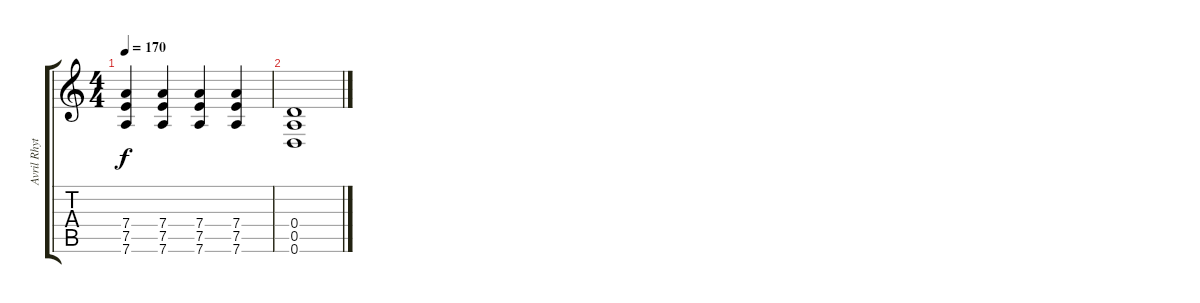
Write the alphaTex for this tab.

\track ("Avril Rhythm 2" "Avril Rhyt") {instrument distortionguitar}
\staff {score tabs}
\tuning (E4 B3 G3 D3 A2 D2) {hide}
\ts (4 4)
\tempo 170
\clef g2
\ks c
(7.4 7.5 7.6).4{dy f} (7.4 7.5 7.6).4 (7.4 7.5 7.6).4 (7.4 7.5 7.6).4 |
(0.4 0.5 0.6).1
